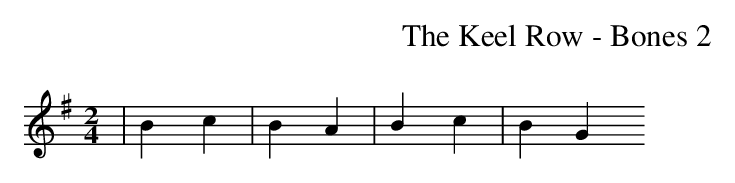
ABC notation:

X:1
T:The Keel Row - Bones 2
M:2/4
L:1/16
K:G
|B4c4|B4A4|B4c4|B4G4
